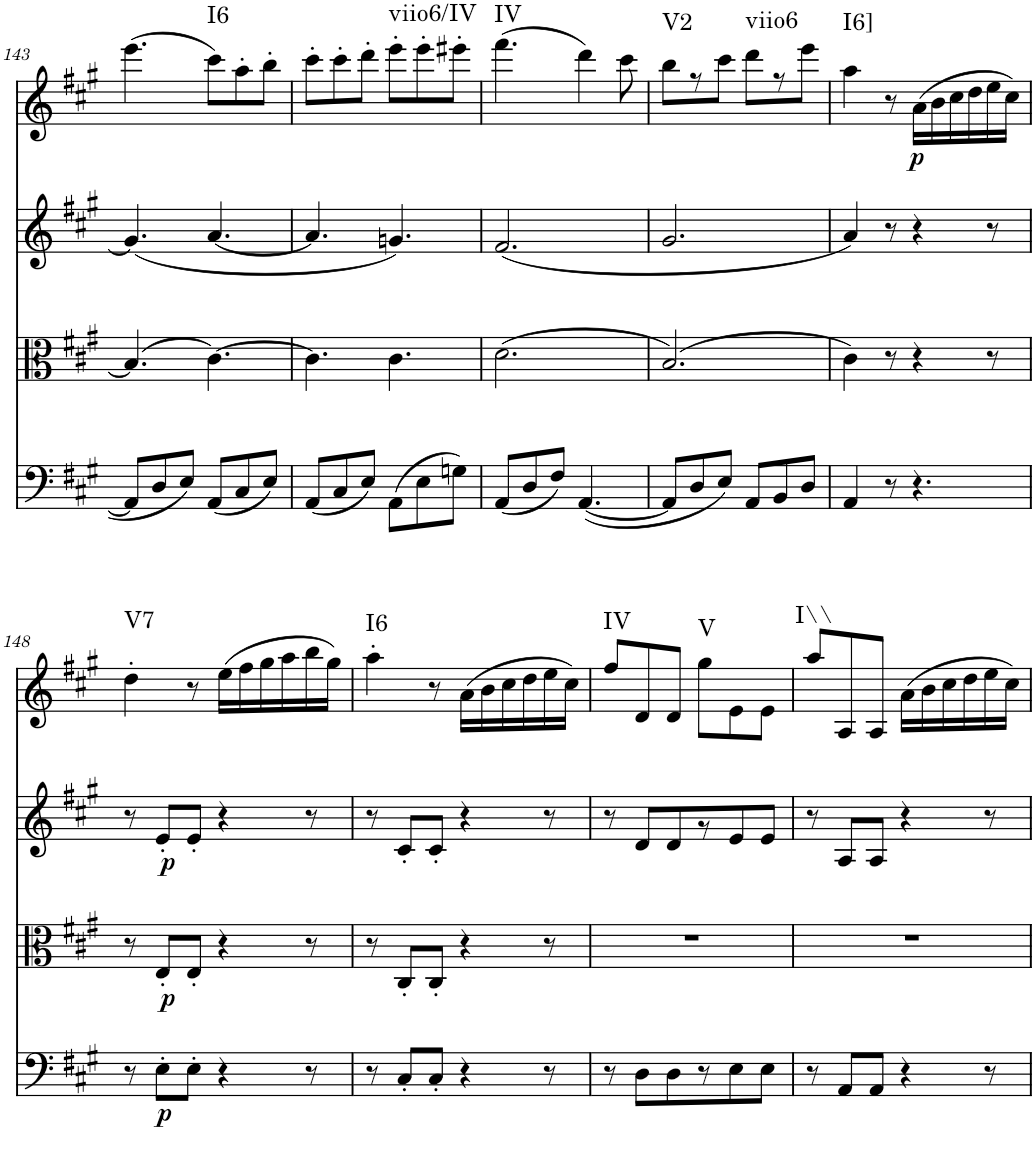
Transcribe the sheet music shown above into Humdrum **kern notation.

**kern	**dynam	**kern	**dynam	**kern	**dynam	**kern	**dynam	**harte
*part4	*part4	*part3	*part3	*part2	*part2	*part1	*part1	*part1
*staff4	*staff4	*staff3	*staff3	*staff2	*staff2	*staff1	*staff1	*
*I"Violoncello	*	*I"Viola	*	*I"Violin 2	*	*I"Violin 1	*	*
*I'Vc	*	*I'Vla	*	*I'Vln	*	*I'Vln	*	*
!!LO:PB:g=z
*clefC4	*	*clefC3	*	*clefG2	*	*clefG2	*	*
*k[f#c#g#]	*	*k[f#c#g#]	*	*k[f#c#g#]	*	*k[f#c#g#]	*	*
*A:	*	*A:	*	*A:	*	*A:	*	*
*M6/8	*	*M6/8	*	*M6/8	*	*M6/8	*	*
=143	=143	=143	=143	=143	=143	=143	=143	=143
8AA/L]	.	(4.B/]	.	(4.g#/]	.	(4.eee\	.	.
8D/	.	.	.	.	.	.	.	.
8E/J	.	.	.	.	.	.	.	.
!	!	!	!	!	!	!	!	!LO:H:kt=I6
(8AA/L	.	[4.c#\)	.	[4.a/	.	8ccc#\L)	.	N
8C#/	.	.	.	.	.	8aa'\	.	.
8E/J)	.	.	.	.	.	8bb'\J	.	.
=144	=144	=144	=144	=144	=144	=144	=144	=144
(8AA/L	.	4.c#\]	.	4.a/]	.	8ccc#'\L	.	.
8C#/	.	.	.	.	.	8ccc#'\	.	.
8E/J)	.	.	.	.	.	8ddd'\J	.	.
!	!	!	!	!	!	!	!	!LO:H:kt=viio6/IV
(8AA\L	.	4.c#\	.	4.gn/)	.	8eee'\L	.	N
8E\	.	.	.	.	.	8eee'\	.	.
8Gn\J)	.	.	.	.	.	8eee#X'\J	.	.
=145	=145	=145	=145	=145	=145	=145	=145	=145
!	!	!	!	!	!	!	!	!LO:H:kt=IV
(8AA/L	.	(2.d\	.	(<2.f#/	.	(4.fff#\	.	N
8D/	.	.	.	.	.	.	.	.
8F#/J)	.	.	.	.	.	.	.	.
([4.AA/	.	.	.	.	.	4ddd\)	.	.
.	.	.	.	.	.	8ccc#\	.	.
=146	=146	=146	=146	=146	=146	=146	=146	=146
!	!	!	!	!	!	!	!	!LO:H:kt=V2
8AA/L]	.	(2.B/)	.	2.g#/	.	8bb\L	.	N
8D/	.	.	.	.	.	8r	.	.
8E/J)	.	.	.	.	.	8ccc#\J	.	.
!	!	!	!	!	!	!	!	!LO:H:kt=viio6
8AA/L	.	.	.	.	.	8ddd\L	.	N
8BB/	.	.	.	.	.	8r	.	.
8D/J	.	.	.	.	.	8eee\J	.	.
=147	=147	=147	=147	=147	=147	=147	=147	=147
!	!	!	!	!	!	!	!	!LO:H:kt=I6]
4AA/	.	4c#\)	.	4a/)	.	4aa\	.	N
8r	.	8r	.	8r	.	8r	.	.
!	!	!	!	!	!	!	!LO:DY:b	!
4.r	.	4r	.	4r	.	(16a\LL	p	.
.	.	.	.	.	.	16b\	.	.
.	.	.	.	.	.	16cc#\	.	.
.	.	.	.	.	.	16dd\	.	.
.	.	8r	.	8r	.	16ee\	.	.
.	.	.	.	.	.	16cc#\JJ)	.	.
!!LO:LB:g=z
=148	=148	=148	=148	=148	=148	=148	=148	=148
!	!	!	!	!	!	!	!	!LO:H:kt=V7
8r	.	8r	.	8r	.	4dd'\	.	N
!	!LO:DY:b	!	!LO:DY:b	!	!LO:DY:b	!	!	!
8E'\L	p	8E'/L	p	8e'/L	p	.	.	.
8E'\J	.	8E'/J	.	8e'/J	.	8r	.	.
4r	.	4r	.	4r	.	(16ee\LL	.	.
.	.	.	.	.	.	16ff#\	.	.
.	.	.	.	.	.	16gg#\	.	.
.	.	.	.	.	.	16aa\	.	.
8r	.	8r	.	8r	.	16bb\	.	.
.	.	.	.	.	.	16gg#\JJ)	.	.
=149	=149	=149	=149	=149	=149	=149	=149	=149
!	!	!	!	!	!	!	!	!LO:H:kt=I6
8r	.	8r	.	8r	.	4aa'\	.	N
8C#'/L	.	8C#'/L	.	8c#'/L	.	.	.	.
8C#'/J	.	8C#'/J	.	8c#'/J	.	8r	.	.
4r	.	4r	.	4r	.	(16a\LL	.	.
.	.	.	.	.	.	16b\	.	.
.	.	.	.	.	.	16cc#\	.	.
.	.	.	.	.	.	16dd\	.	.
8r	.	8r	.	8r	.	16ee\	.	.
.	.	.	.	.	.	16cc#\JJ)	.	.
=150	=150	=150	=150	=150	=150	=150	=150	=150
!	!	!	!	!	!	!	!	!LO:H:kt=IV
8r	.	2.r	.	8r	.	8ff#/L	.	N
8D\L	.	.	.	8d/L	.	8d/	.	.
8D\	.	.	.	8d/	.	8d/J	.	.
!	!	!	!	!	!	!	!	!LO:H:kt=V
8r	.	.	.	8r	.	8gg#\L	.	N
8E\	.	.	.	8e/	.	8e\	.	.
8E\J	.	.	.	8e/J	.	8e\J	.	.
=151	=151	=151	=151	=151	=151	=151	=151	=151
!	!	!	!	!	!	!	!	!LO:H:kt=I\\
8r	.	2.r	.	8r	.	8aa/L	.	N
8AA/L	.	.	.	8A/L	.	8A/	.	.
8AA/J	.	.	.	8A/J	.	8A/J	.	.
4r	.	.	.	4r	.	(16a\LL	.	.
.	.	.	.	.	.	16b\	.	.
.	.	.	.	.	.	16cc#\	.	.
.	.	.	.	.	.	16dd\	.	.
8r	.	.	.	8r	.	16ee\	.	.
.	.	.	.	.	.	16cc#\JJ)	.	.
=	=	=	=	=	=	=	=	=
*-	*-	*-	*-	*-	*-	*-	*-	*-
